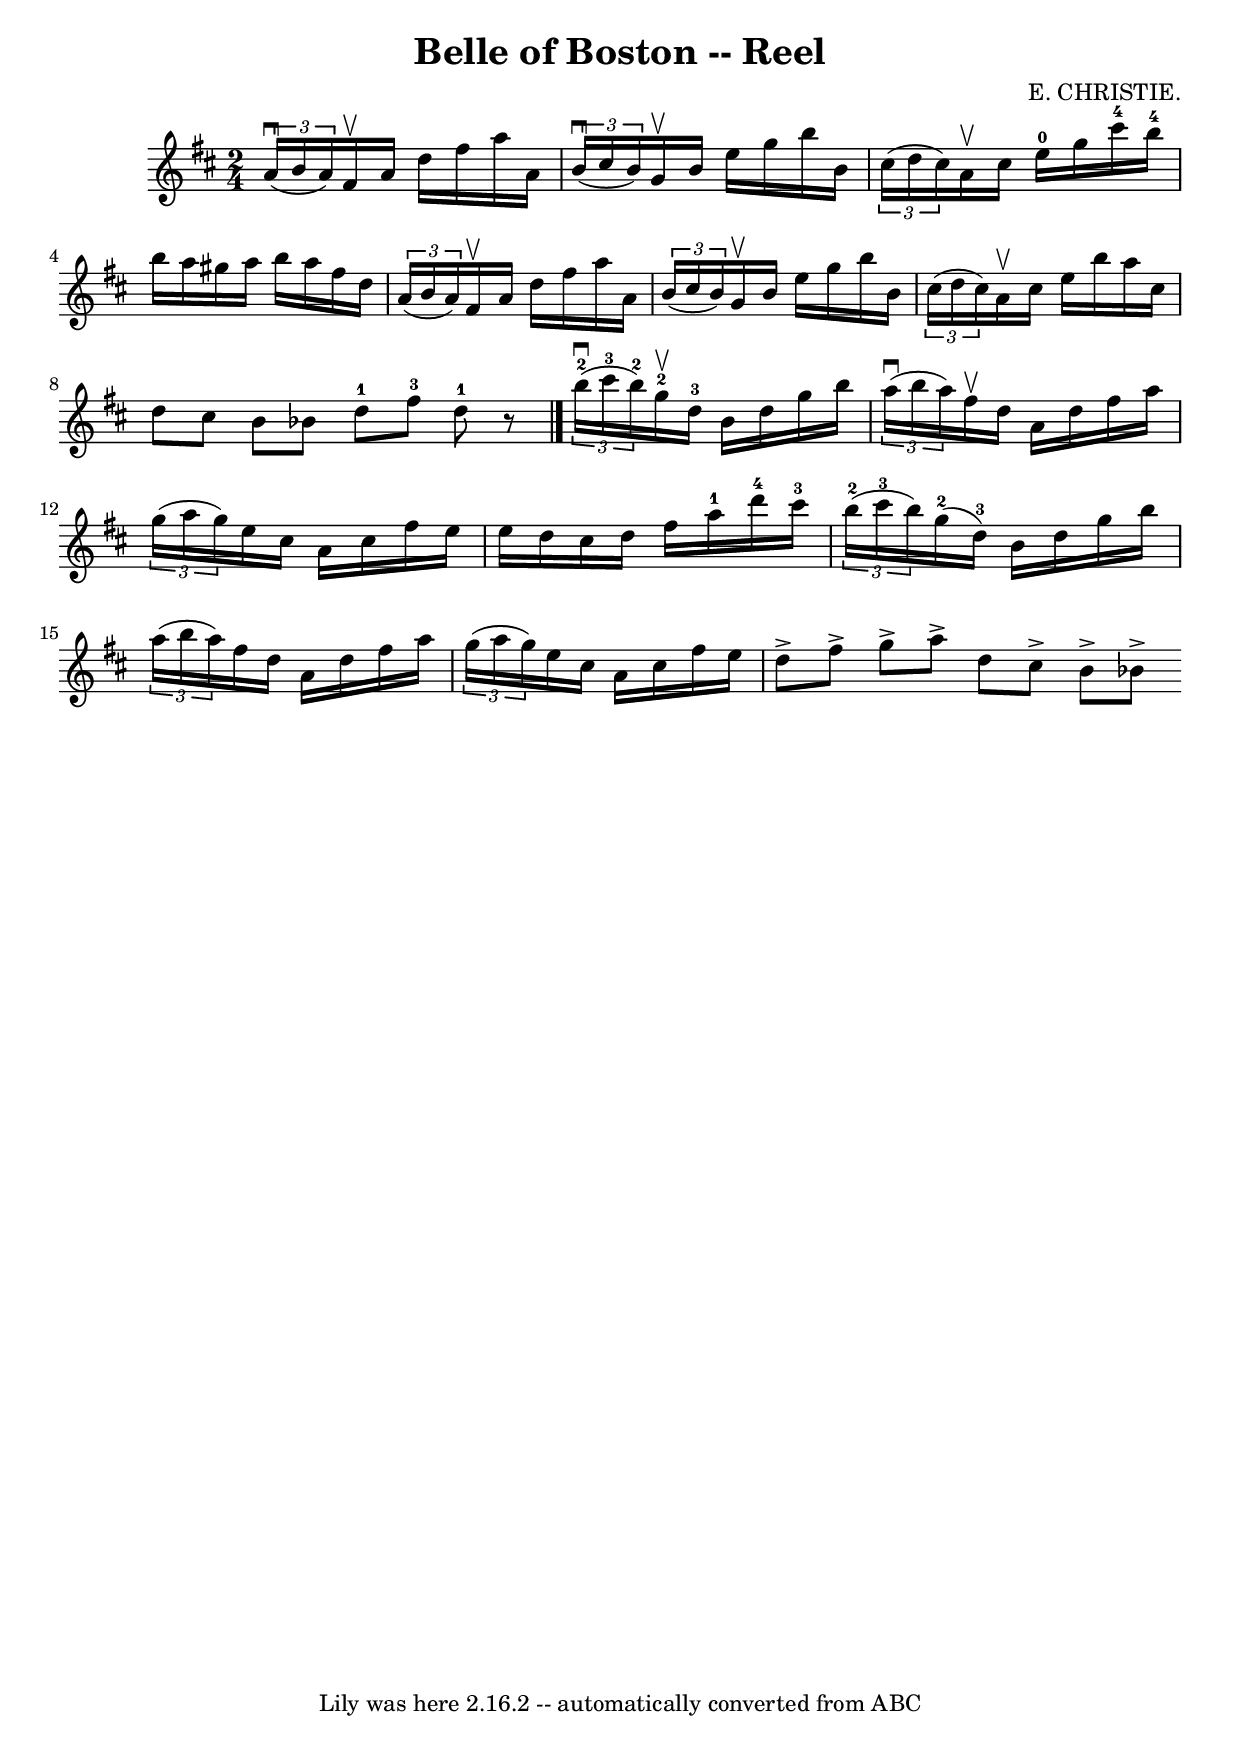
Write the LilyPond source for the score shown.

\version "2.16.2"
\include "Mammoth.ily"
\header {
  %% book = "Ryan's Mammoth Collection"
 composer = "E. CHRISTIE."
 crossRefNumber = "1"
 footnotes = "\\\\323"
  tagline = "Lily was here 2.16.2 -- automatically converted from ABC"
  title = "Belle of Boston -- Reel"

}
voicedefault =  {


  \time 2/4 
  \key d \major
  \times 2/3 { a'16^\downbow(b'16 a'16) 
	     } fis'16^\upbow a'16 d''16 fis''16 a''16 a'16     |
  
  \times 2/3 { b'16^\downbow(cis''16 b'16) 
	     } g'16^\upbow b'16 e''16 g''16 b''16 b'16     |
  \times 2/3 { cis''16 (d''16  
	 cis''16)  	     } a'16^\upbow cis''16 e''16-0 g''16 cis'''16-4 b''16-4    |
 b''16 a''16 gis''16 a''16 b''16 a''16 fis''16 d''16     |
  \times 2/3 { a'16 (b'16 a'16  
	)  	     } fis'16^\upbow a'16 d''16 fis''16 a''16 a'16     |
  
  \times 2/3 { b'16 (cis''16 b'16) 
	     } g'16^\upbow b'16 e''16 g''16 b''16 b'16     |
  \times 2/3 { cis''16 (d''16    
	 cis''16)  	     } a'16^\upbow cis''16 e''16 b''16 a''16 cis''16      |
 d''8 cis''8 b'8 bes'8    \bar ":|" d''8-1 fis''8-3 d''8-1   r8   \bar "|."     \times 2/3 { b''16-2^\downbow(
					 cis'''16-3 b''16-2) 
					    } g''16-2^\upbow d''16-3 b'16 d''16 g''16 b''16     |
  \times 2/3 { a''16^\downbow(b''16   
	 a''16)  	     } fis''16^\upbow d''16 a'16 d''16 fis''16 a''16      |
  \times 2/3 { g''16 (a''16 g''16) 
	     } e''16 cis''16 a'16 cis''16 fis''16 e''16     |
 e''16 d''16 cis''16 d''16 fis''16 a''16-1 d'''16-4 cis'''16-3    |
  
  \times 2/3 { b''16-2(cis'''16-3 b''16) 
	     } g''16-2( d''16-3) b'16 d''16 g''16 b''16     |
  \times 2/3 {   
 a''16 (b''16 a''16) 
  } fis''16 d''16 a'16 d''16 fis''16 a''16     |
  \times 2/3 { g''16 (a''16 g''16) 
	     } e''16 cis''16 a'16 cis''16 fis''16 e''16     |
 d''8^\accent fis''8^\accent g''8^\accent a''8^\accent   \bar ":|" d''8 cis''8^\accent b'8^\accent bes'8^\accent   \bar " |."   

}

\score{
  <<

    \context Staff="default"
    {
      \voicedefault 
      
    }

  >>
  \layout {
    
  }
  \midi {
  }

}
